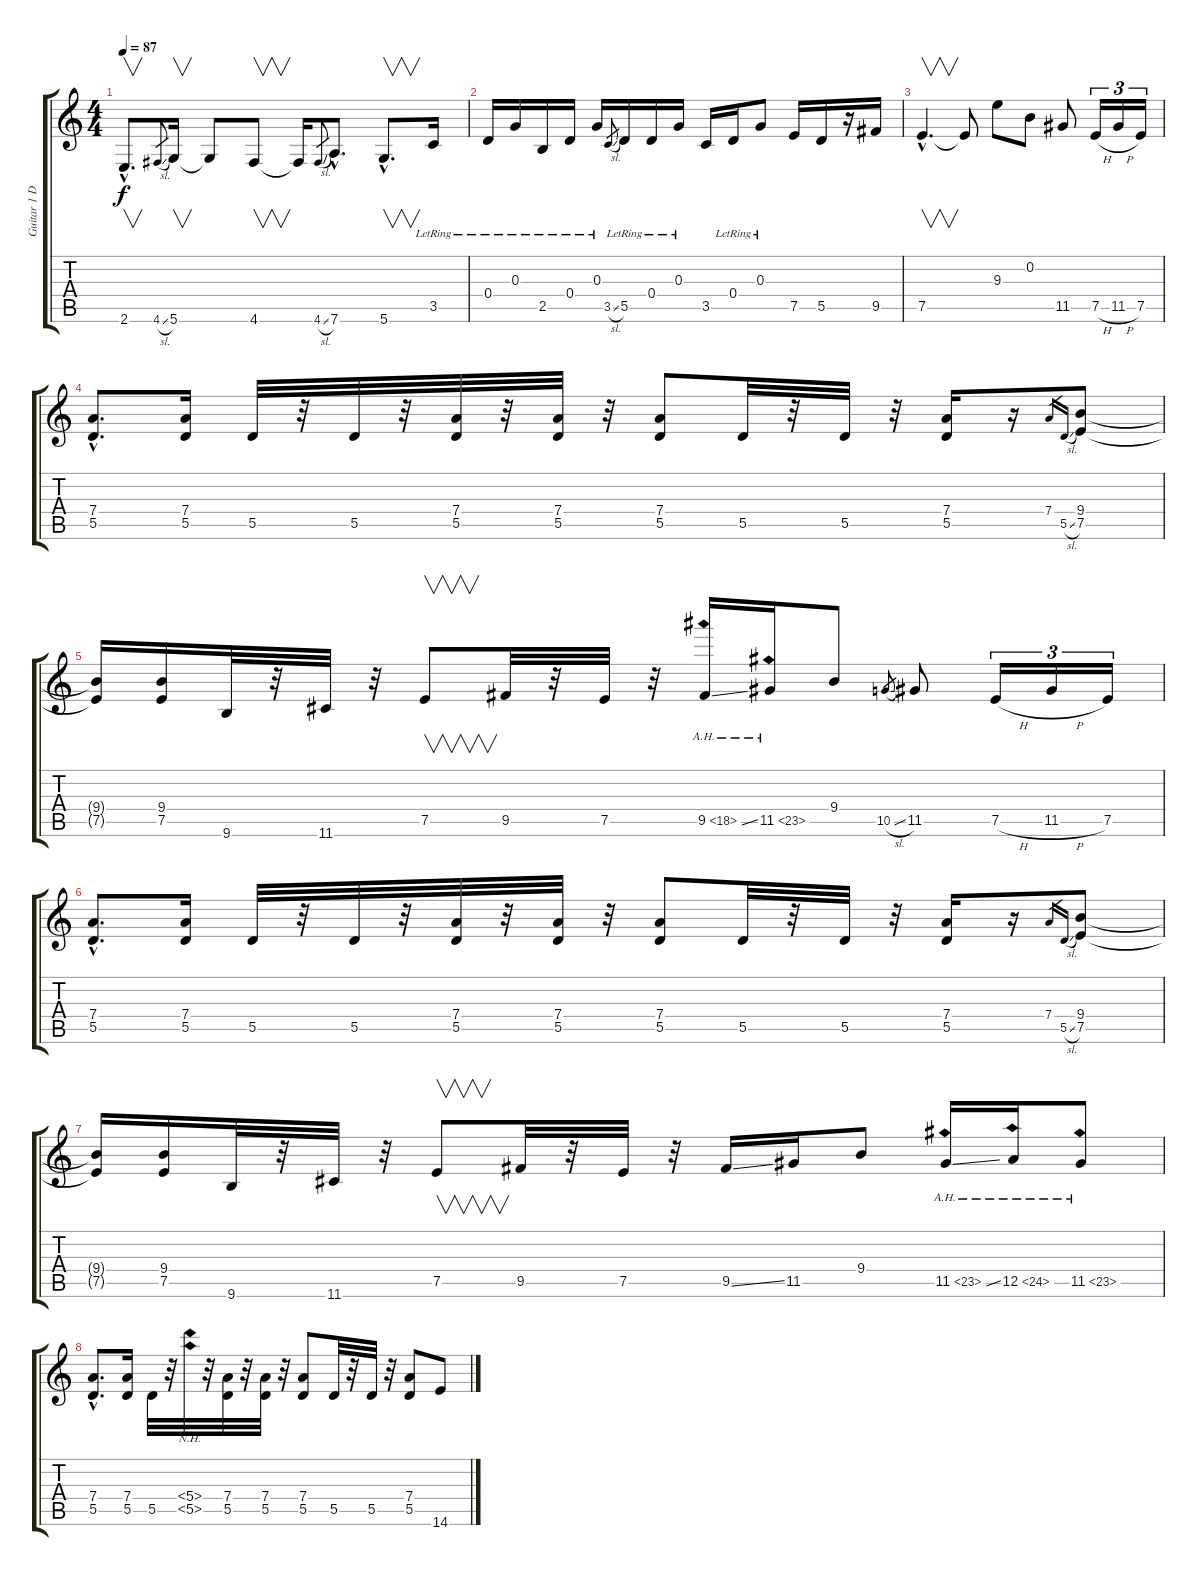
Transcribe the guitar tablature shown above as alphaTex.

\track ("Guitar 1 Doubled" "Guitar 1 D") {instrument distortionguitar}
\staff {score tabs}
\tuning (E4 B3 G3 D3 A2 D2) {hide}
\ts (4 4)
\tempo 87
\clef g2
\ks c
2.6{hac t}.8{v d dy f} 4.6{sl}.8{gr} 5.6.16{v} 5.6{t}.8 4.6.8{v} 4.6{t}.16 4.6{sl}.8{gr} 7.6{hac}.8{d} 5.6{hac}.8{v d} 3.5{lr}.16 |
0.4{lr}.16 0.3{lr}.16 2.5{lr}.16 0.4{lr}.16 0.3{lr}.16 3.5{sl}.8{gr} 5.5{lr}.16 0.4{lr}.16 0.3{lr}.16 3.5.16 0.4{lr}.16 0.3{lr}.8 7.5.16 5.5.16 r.16 9.5.16 |
7.5{hac}.4{v d} 7.5{t}.8 9.3.8 0.2.8 11.5.8 7.5{h}.16{tu (3 2)} 11.5{h}.16{tu (3 2)} 7.5.16{tu (3 2)} |
(7.4{hac} 5.5{hac}).8{d} (7.4 5.5).16 5.5.32 r.32 5.5.32 r.32 (7.4 5.5).32 r.32 (7.4 5.5).32 r.32 (7.4 5.5).8 5.5.32 r.32 5.5.32 r.32 (7.4 5.5).16 r.16 7.4.16{gr} 5.5{sl}.16{gr} (9.4 7.5).8 |
(9.4{t} 7.5{t}).16 (9.4 7.5).16 9.6.32 r.32 11.6.32 r.32 7.5.8{v} 9.5.32 r.32 7.5.32 r.32 9.5{ah 9 ss}.16 11.5{ah 12}.16 9.4.8 10.5{sl}.8{gr} 11.5.8 7.5{h}.16{tu (3 2)} 11.5{h}.16{tu (3 2)} 7.5.16{tu (3 2)} |
(7.4{hac} 5.5{hac}).8{d} (7.4 5.5).16 5.5.32 r.32 5.5.32 r.32 (7.4 5.5).32 r.32 (7.4 5.5).32 r.32 (7.4 5.5).8 5.5.32 r.32 5.5.32 r.32 (7.4 5.5).16 r.16 7.4.16{gr} 5.5{sl}.16{gr} (9.4 7.5).8 |
(9.4{t} 7.5{t}).16 (9.4 7.5).16 9.6.32 r.32 11.6.32 r.32 7.5.8{v} 9.5.32 r.32 7.5.32 r.32 9.5{ss}.16 11.5.16 9.4.8 11.5{ah 12 ss}.16 12.5{ah 12}.16 11.5{ah 12}.8 |
(7.4{hac} 5.5{hac}).8{d} (7.4 5.5).16 5.5.32 r.32 (5.4{nh} 5.5{nh}).32 r.32 (7.4 5.5).32 r.32 (7.4 5.5).32 r.32 (7.4 5.5).8 5.5.32 r.32 5.5.32 r.32 (7.4 5.5).8 14.6{ss}.8
